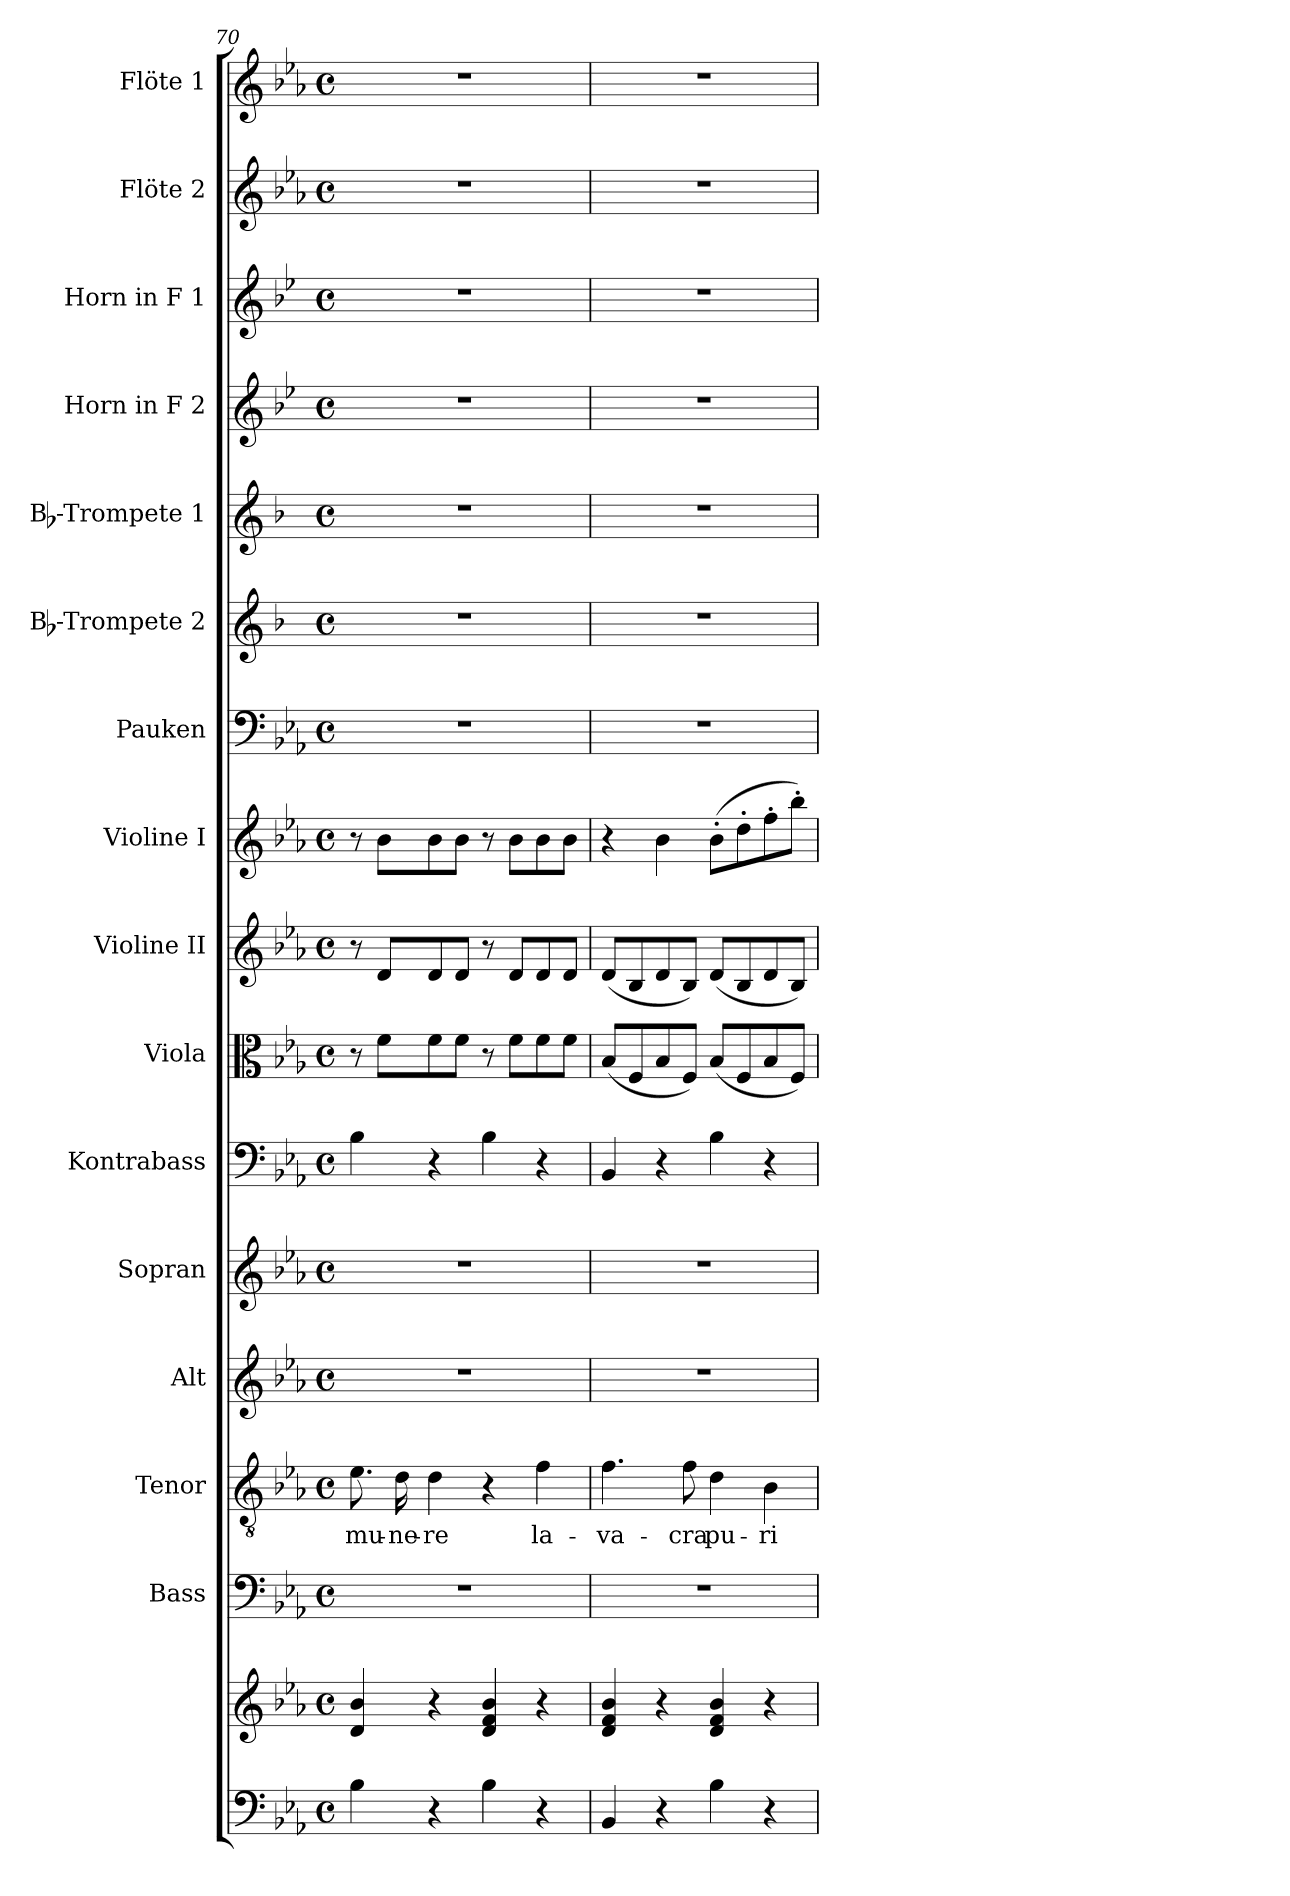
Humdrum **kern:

**kern	**kern	**kern	**kern	**text	**kern	**kern	**kern	**kern	**kern	**kern	**kern	**kern	**kern	**kern	**kern	**kern	**kern
*part16	*part16	*part15	*part14	*part14	*part13	*part12	*part11	*part10	*part9	*part8	*part7	*part6	*part5	*part4	*part3	*part2	*part1
*staff17	*staff16	*staff15	*staff14	*staff14	*staff13	*staff12	*staff11	*staff10	*staff9	*staff8	*staff7	*staff6	*staff5	*staff4	*staff3	*staff2	*staff1
*	*	*I"Bass	*I"Tenor	*	*I"Alt	*I"Sopran	*I"Kontrabass	*I"Viola	*I"Violine II	*I"Violine I	*I"Pauken	*I"Bb-Trompete 2	*I"Bb-Trompete 1	*I"Horn in F 2	*I"Horn in F 1	*I"Flöte 2	*I"Flöte 1
*	*	*I'B.	*I'T.	*	*I'A.	*I'S.	*I'Kb.	*I'Vla.	*I'Vl. II	*I'Vl. I	*I'Pk.	*I'Bb Trp. 2	*I'Bb Trp. 1	*	*	*I'Fl. 2	*I'Fl. 1
*clefF4	*clefG2	*clefF4	*clefGv2	*	*clefG2	*clefG2	*clefF4	*clefC3	*clefG2	*clefG2	*clefF4	*clefG2	*clefG2	*clefG2	*clefG2	*clefG2	*clefG2
*	*	*	*	*	*	*	*ITrd7c12	*	*	*	*	*ITrd1c2	*ITrd1c2	*ITrd4c7	*ITrd4c7	*	*
*k[b-e-a-]	*k[b-e-a-]	*k[b-e-a-]	*k[b-e-a-]	*	*k[b-e-a-]	*k[b-e-a-]	*k[b-e-a-]	*k[b-e-a-]	*k[b-e-a-]	*k[b-e-a-]	*k[b-e-a-]	*k[b-e-a-]	*k[b-e-a-]	*k[b-e-a-]	*k[b-e-a-]	*k[b-e-a-]	*k[b-e-a-]
*E-:	*E-:	*E-:	*E-:	*	*E-:	*E-:	*E-:	*E-:	*E-:	*E-:	*E-:	*E-:	*E-:	*E-:	*E-:	*E-:	*E-:
*M4/4	*M4/4	*M4/4	*M4/4	*	*M4/4	*M4/4	*M4/4	*M4/4	*M4/4	*M4/4	*M4/4	*M4/4	*M4/4	*M4/4	*M4/4	*M4/4	*M4/4
*met(c)	*met(c)	*met(c)	*met(c)	*	*met(c)	*met(c)	*met(c)	*met(c)	*met(c)	*met(c)	*met(c)	*met(c)	*met(c)	*met(c)	*met(c)	*met(c)	*met(c)
=70	=70	=70	=70	=70	=70	=70	=70	=70	=70	=70	=70	=70	=70	=70	=70	=70	=70
!	!	!	!	!LO:LY:b	!	!	!	!	!	!	!	!	!	!	!	!	!
4B-\	4d/ 4b-/	1r	8.e-\	mu-	1r	1r	4BB-\	8r	8r	8r	1r	1r	1r	1r	1r	1r	1r
.	.	.	.	.	.	.	.	8f\L	8d/L	8b-\L	.	.	.	.	.	.	.
!	!	!	!	!LO:LY:b	!	!	!	!	!	!	!	!	!	!	!	!	!
.	.	.	16d\	-ne-	.	.	.	.	.	.	.	.	.	.	.	.	.
!	!	!	!	!LO:LY:b	!	!	!	!	!	!	!	!	!	!	!	!	!
4r	4r	.	4d\	-re	.	.	4r	8f\	8d/	8b-\	.	.	.	.	.	.	.
.	.	.	.	.	.	.	.	8f\J	8d/J	8b-\J	.	.	.	.	.	.	.
4B-\	4d/ 4f/ 4b-/	.	4r	.	.	.	4BB-\	8r	8r	8r	.	.	.	.	.	.	.
.	.	.	.	.	.	.	.	8f\L	8d/L	8b-\L	.	.	.	.	.	.	.
!	!	!	!	!LO:LY:b	!	!	!	!	!	!	!	!	!	!	!	!	!
4r	4r	.	4f\	la-	.	.	4r	8f\	8d/	8b-\	.	.	.	.	.	.	.
.	.	.	.	.	.	.	.	8f\J	8d/J	8b-\J	.	.	.	.	.	.	.
=71	=71	=71	=71	=71	=71	=71	=71	=71	=71	=71	=71	=71	=71	=71	=71	=71	=71
!	!	!	!	!LO:LY:b	!	!	!	!	!	!	!	!	!	!	!	!	!
4BB-/	4d/ 4f/ 4b-/	1r	4.f\	-va-	1r	1r	4BBB-/	(<8B-/L	(<8d/L	4r	1r	1r	1r	1r	1r	1r	1r
.	.	.	.	.	.	.	.	8F/	8B-/	.	.	.	.	.	.	.	.
4r	4r	.	.	.	.	.	4r	8B-/	8d/	4b-\	.	.	.	.	.	.	.
!	!	!	!	!LO:LY:b	!	!	!	!	!	!	!	!	!	!	!	!	!
.	.	.	8f\	-cra	.	.	.	8F/J)	8B-/J)	.	.	.	.	.	.	.	.
!	!	!	!	!LO:LY:b	!	!	!	!	!	!	!	!	!	!	!	!	!
4B-\	4d/ 4f/ 4b-/	.	4d\	pu-	.	.	4BB-\	(<8B-/L	(<8d/L	(>8b-'>\L	.	.	.	.	.	.	.
.	.	.	.	.	.	.	.	8F/	8B-/	8dd'>\	.	.	.	.	.	.	.
!	!	!	!	!LO:LY:b	!	!	!	!	!	!	!	!	!	!	!	!	!
4r	4r	.	4B-\	-ri	.	.	4r	8B-/	8d/	8ff'>\	.	.	.	.	.	.	.
.	.	.	.	.	.	.	.	8F/J)	8B-/J)	8bb-'>\J)	.	.	.	.	.	.	.
=	=	=	=	=	=	=	=	=	=	=	=	=	=	=	=	=	=
*-	*-	*-	*-	*-	*-	*-	*-	*-	*-	*-	*-	*-	*-	*-	*-	*-	*-
